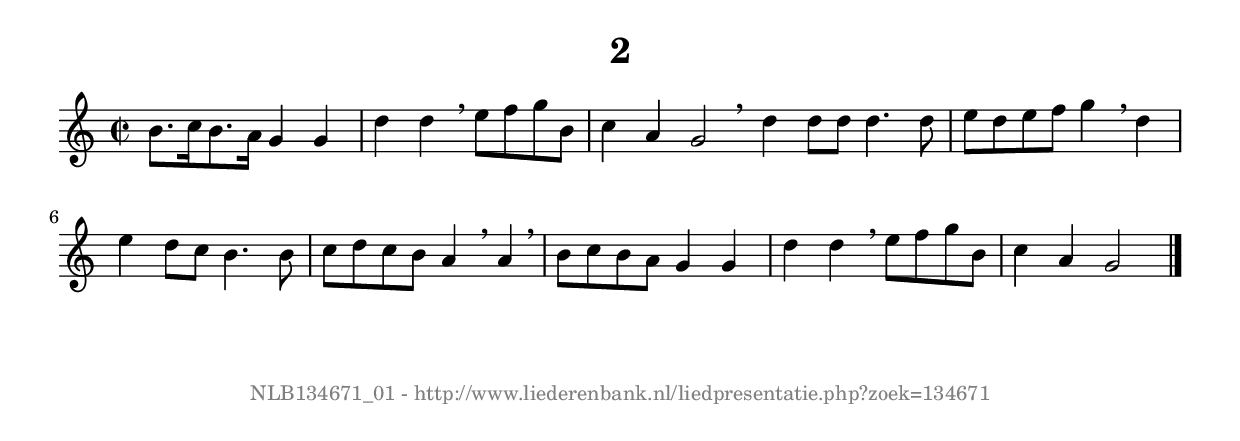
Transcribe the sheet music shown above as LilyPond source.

%
% produced by wce2krn 1.64 (7 June 2014)
%
\version"2.16"
#(append! paper-alist '(("long" . (cons (* 210 mm) (* 2000 mm)))))
#(set-default-paper-size "long")
sb = {\breathe}
mBreak = {\breathe }
bBreak = {\breathe }
x = {\once\override NoteHead #'style = #'cross }
gl=\glissando
itime={\override Staff.TimeSignature #'stencil = ##f }
ficta = {\once\set suggestAccidentals = ##t}
fine = {\once\override Score.RehearsalMark #'self-alignment-X = #1 \mark \markup {\italic{Fine}}}
dc = {\once\override Score.RehearsalMark #'self-alignment-X = #1 \mark \markup {\italic{D.C.}}}
dcf = {\once\override Score.RehearsalMark #'self-alignment-X = #1 \mark \markup {\italic{D.C. al Fine}}}
dcc = {\once\override Score.RehearsalMark #'self-alignment-X = #1 \mark \markup {\italic{D.C. al Coda}}}
ds = {\once\override Score.RehearsalMark #'self-alignment-X = #1 \mark \markup {\italic{D.S.}}}
dsf = {\once\override Score.RehearsalMark #'self-alignment-X = #1 \mark \markup {\italic{D.S. al Fine}}}
dsc = {\once\override Score.RehearsalMark #'self-alignment-X = #1 \mark \markup {\italic{D.S. al Coda}}}
pv = {\set Score.repeatCommands = #'((volta "1"))}
sv = {\set Score.repeatCommands = #'((volta "2"))}
tv = {\set Score.repeatCommands = #'((volta "3"))}
qv = {\set Score.repeatCommands = #'((volta "4"))}
xv = {\set Score.repeatCommands = #'((volta #f))}
\header{ tagline = ""
title = "2"
}
\score {{
\key c \major
\relative g'
{
\set melismaBusyProperties = #'()
\time 2/2
\tempo 4=120
\override Score.MetronomeMark #'transparent = ##t
\override Score.RehearsalMark #'break-visibility = #(vector #t #t #f)
b8. c16 b8. a16 g4 g d'd \sb e8 f g b, c4 a g2 \bar":|:" \bBreak
d'4 d8 d d4. d8 e d e f g4 \sb d e d8 c b4. b8 c d c b a4 \mBreak
a4 \sb b8 c b a g4 g d' d \sb e8 f g b, c4 a g2 \bar "|."
 }}
 \midi { }
 \layout {
            indent = 0.0\cm
}
}
\markup { \vspace #0 } \markup { \with-color #grey \fill-line { \center-column { \smaller "NLB134671_01 - http://www.liederenbank.nl/liedpresentatie.php?zoek=134671" } } }
